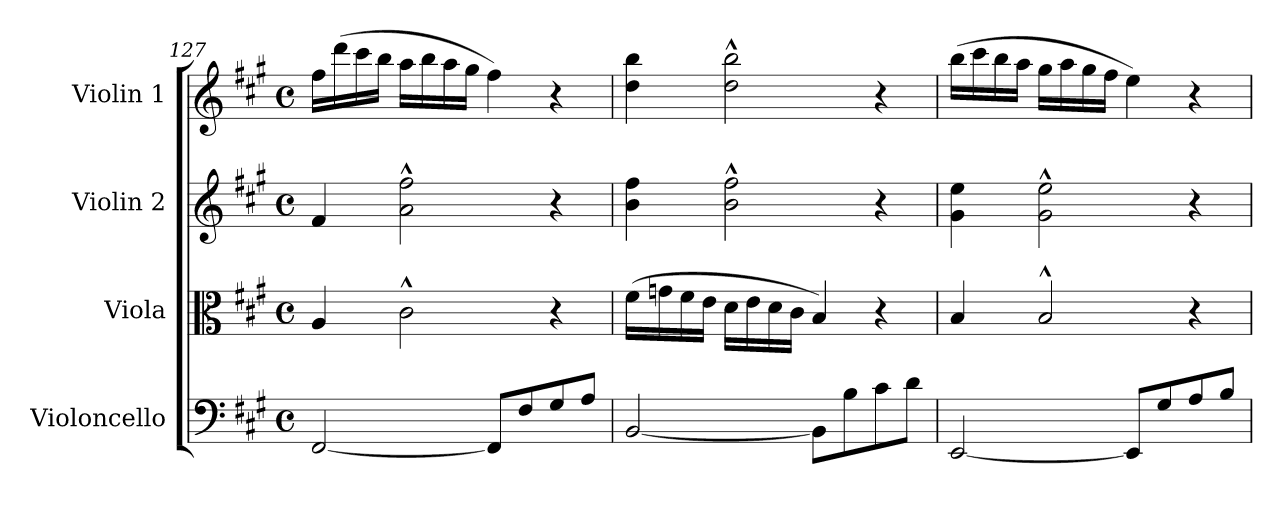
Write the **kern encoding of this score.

**kern	**kern	**kern	**kern
*part4	*part3	*part2	*part1
*staff4	*staff3	*staff2	*staff1
*I"Violoncello	*I"Viola	*I"Violin 2	*I"Violin 1
*I'Vc	*I'Vla	*I'Vln	*I'Vln
!!LO:PB:g=z
*clefF4	*clefC3	*clefG2	*clefG2
*k[f#c#g#]	*k[f#c#g#]	*k[f#c#g#]	*k[f#c#g#]
*M4/4	*M4/4	*M4/4	*M4/4
*met(c)	*met(c)	*met(c)	*met(c)
=127	=127	=127	=127
[2FF#/	4A/	4f#/	16ff#\LL
.	.	.	(16ddd\
.	.	.	16ccc#\
.	.	.	16bb\JJ
.	2c#^^\	2a\^^ 2ff#\^^	16aa\LL
.	.	.	16bb\
.	.	.	16aa\
.	.	.	16gg#\JJ
8FF#/L]	.	.	4ff#\)
8F#/	.	.	.
8G#/	4r	4r	4r
8A/J	.	.	.
!!LO:LB:g=z
=128	=128	=128	=128
[2BB/	(16f#\LL	4b\ 4ff#\	4dd\ 4bb\
.	16gn\	.	.
.	16f#\	.	.
.	16e\JJ	.	.
.	16d\LL	2b\^^ 2ff#\^^	2dd\^^ 2bb\^^
.	16e\	.	.
.	16d\	.	.
.	16c#\JJ	.	.
8BB\L]	4B/)	.	.
8B\	.	.	.
8c#\	4r	4r	4r
8d\J	.	.	.
=129	=129	=129	=129
[2EE/	4B/	4g#\ 4ee\	(16bb\LL
.	.	.	16ccc#\
.	.	.	16bb\
.	.	.	16aa\JJ
.	2B^^/	2g#\^^ 2ee\^^	16gg#\LL
.	.	.	16aa\
.	.	.	16gg#\
.	.	.	16ff#\JJ
8EE/L]	.	.	4ee\)
8G#/	.	.	.
8A/	4r	4r	4r
8B/J	.	.	.
=	=	=	=
*-	*-	*-	*-
